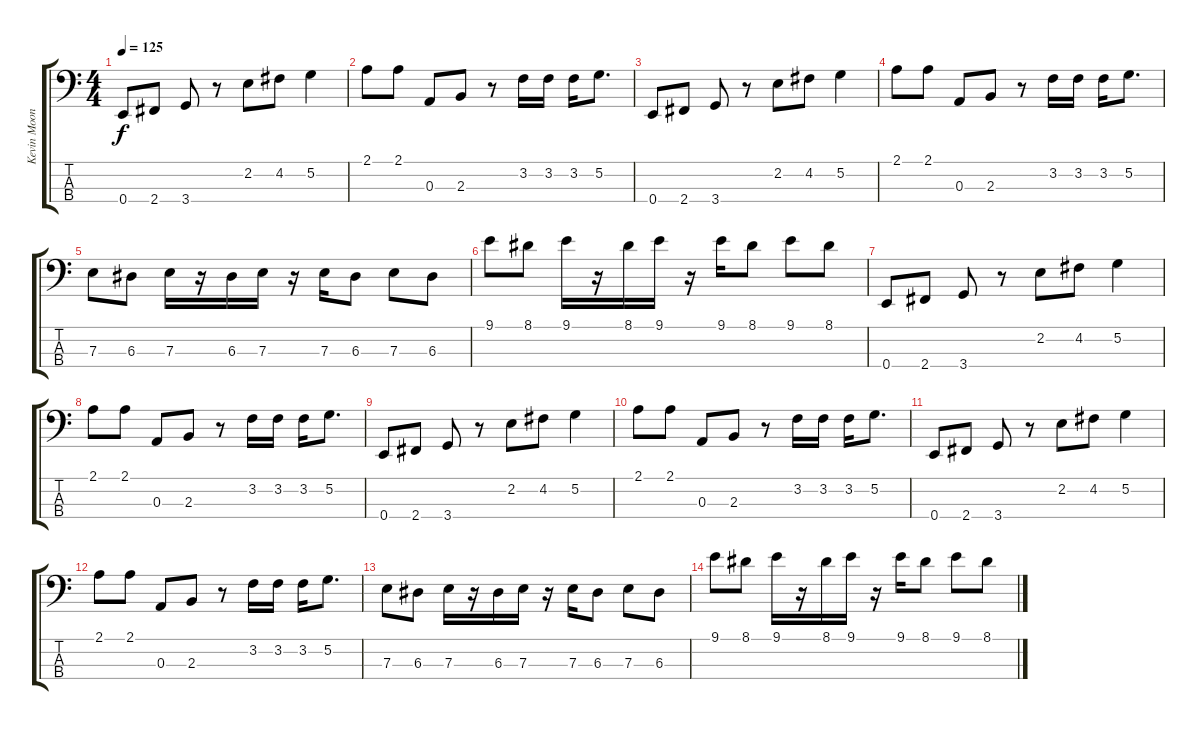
\track ("Kevin Mooney" "Kevin Moon") {instrument electricbasspick}
\staff {score tabs}
\tuning (G2 D2 A1 E1) {hide}
\ts (4 4)
\tempo 125
\clef f4
\ks c
0.4.8{dy f} 2.4.8 3.4.8 r.8 2.2.8 4.2.8 5.2.4 |
2.1.8 2.1.8 0.3.8 2.3.8 r.8 3.2.16 3.2.16 3.2.16 5.2.8{d} |
0.4.8 2.4.8 3.4.8 r.8 2.2.8 4.2.8 5.2.4 |
2.1.8 2.1.8 0.3.8 2.3.8 r.8 3.2.16 3.2.16 3.2.16 5.2.8{d} |
7.3.8 6.3.8 7.3.16 r.16 6.3.16 7.3.16 r.16 7.3.16 6.3.8 7.3.8 6.3.8 |
9.1.8 8.1.8 9.1.16 r.16 8.1.16 9.1.16 r.16 9.1.16 8.1.8 9.1.8 8.1.8 |
0.4.8 2.4.8 3.4.8 r.8 2.2.8 4.2.8 5.2.4 |
2.1.8 2.1.8 0.3.8 2.3.8 r.8 3.2.16 3.2.16 3.2.16 5.2.8{d} |
0.4.8 2.4.8 3.4.8 r.8 2.2.8 4.2.8 5.2.4 |
2.1.8 2.1.8 0.3.8 2.3.8 r.8 3.2.16 3.2.16 3.2.16 5.2.8{d} |
0.4.8 2.4.8 3.4.8 r.8 2.2.8 4.2.8 5.2.4 |
2.1.8 2.1.8 0.3.8 2.3.8 r.8 3.2.16 3.2.16 3.2.16 5.2.8{d} |
7.3.8 6.3.8 7.3.16 r.16 6.3.16 7.3.16 r.16 7.3.16 6.3.8 7.3.8 6.3.8 |
9.1.8 8.1.8 9.1.16 r.16 8.1.16 9.1.16 r.16 9.1.16 8.1.8 9.1.8 8.1.8
